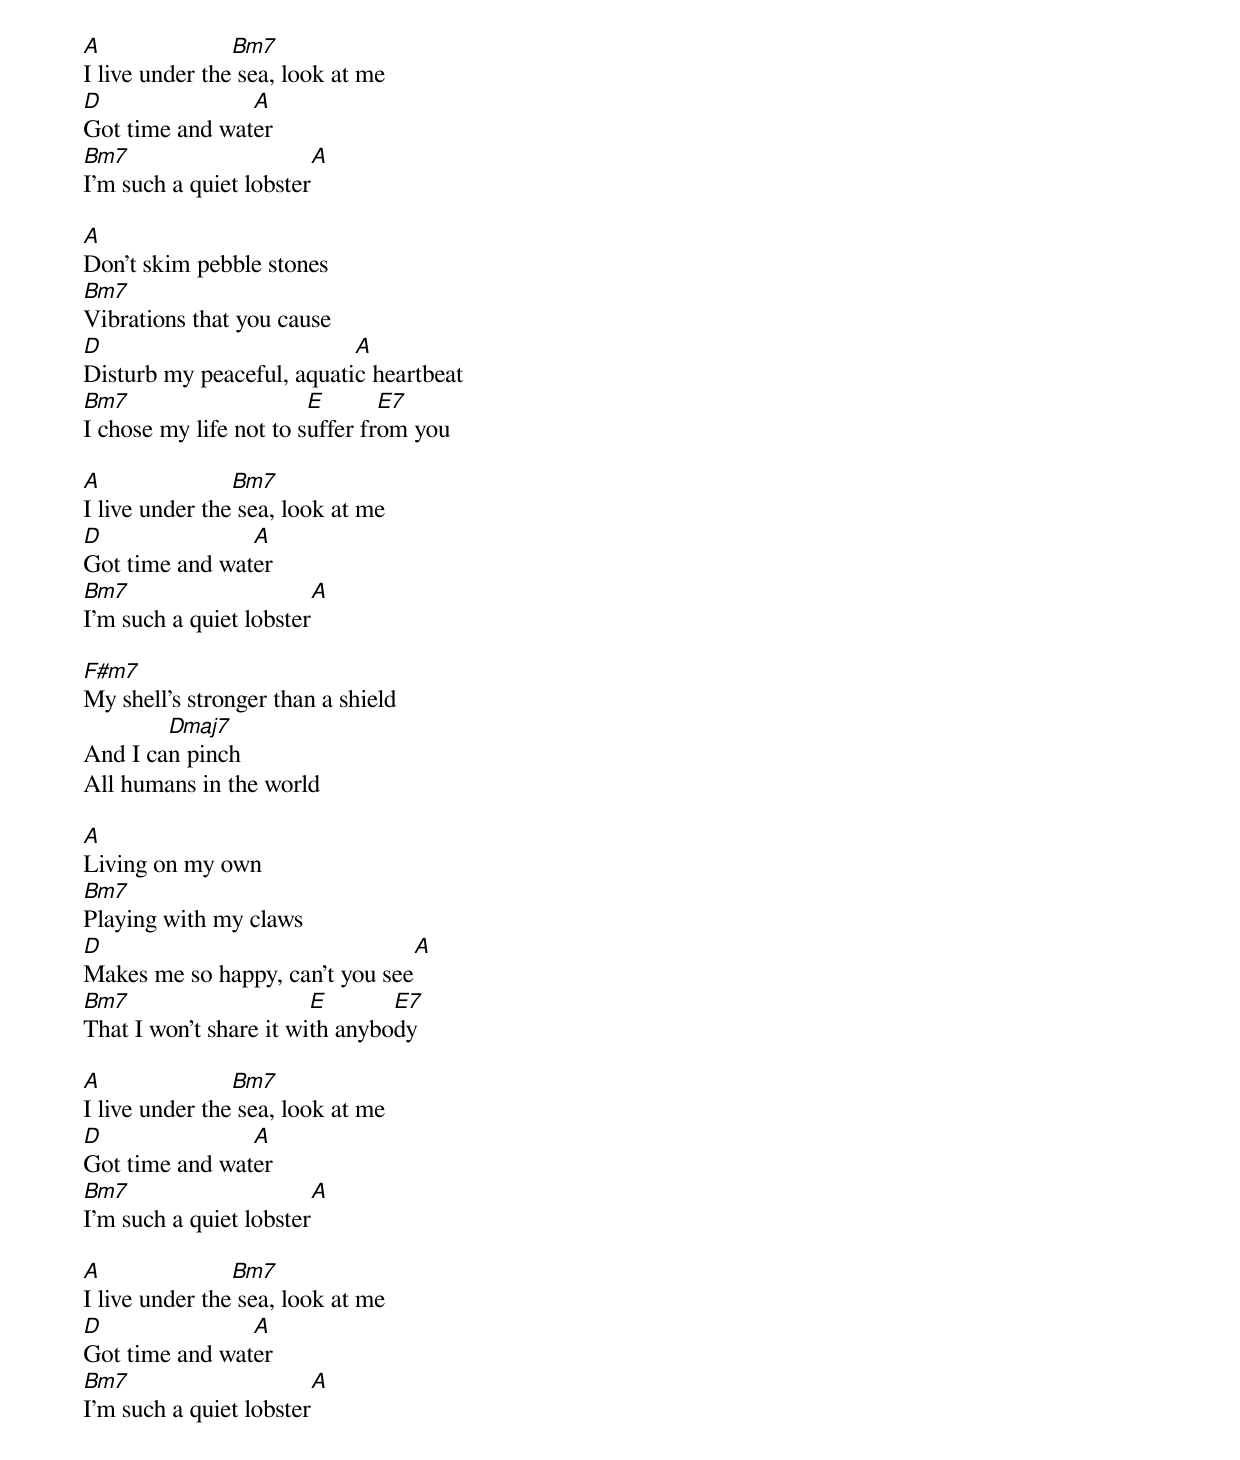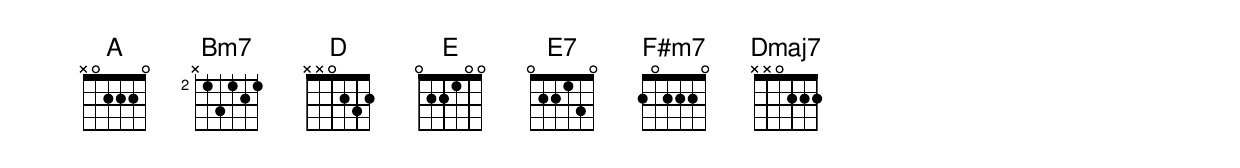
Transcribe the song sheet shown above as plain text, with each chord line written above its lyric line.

A		Bm7
I live under the sea, look at me
D		A
Got time and water
Bm7				A
I'm such a quiet lobster

A
Don't skim pebble stones
Bm7
Vibrations that you cause
D			   A
Disturb my peaceful, aquatic heartbeat
Bm7			E	E7
I chose my life not to suffer from you

A		Bm7
I live under the sea, look at me
D		A
Got time and water
Bm7				A
I'm such a quiet lobster

F#m7
My shell’s stronger than a shield
	Dmaj7
And I can pinch
All humans in the world

A
Living on my own
Bm7
Playing with my claws
D 					A
Makes me so happy, can't you see
Bm7			E	E7
That I won't share it with anybody

A		Bm7
I live under the sea, look at me
D		A
Got time and water
Bm7				A
I'm such a quiet lobster

A		Bm7
I live under the sea, look at me
D		A
Got time and water
Bm7				A
I'm such a quiet lobster
